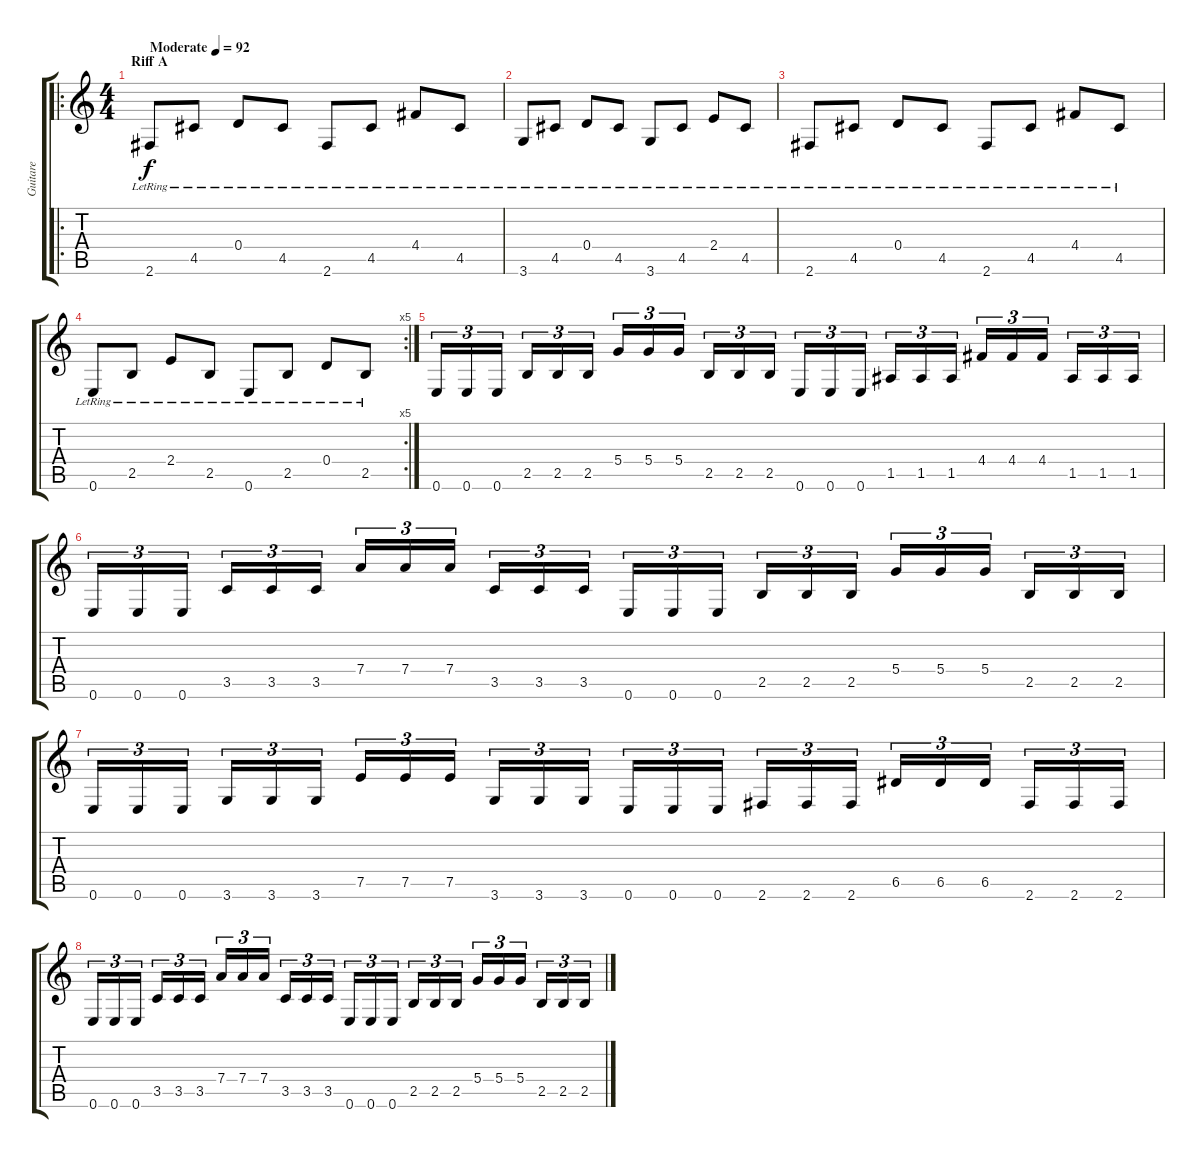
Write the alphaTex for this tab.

\track ("Guitare" "Guitare") {instrument overdrivenguitar}
\staff {score tabs}
\tuning (E4 B3 G3 D3 A2 E2) {hide}
\ro
\ts (4 4)
\section ("" "Riff A")
\tempo (92 "Moderate")
\clef g2
\ks c
2.6{lr}.8{dy f instrument overdrivenguitar} 4.5{lr}.8 0.4{lr}.8 4.5{lr}.8 2.6{lr}.8 4.5{lr}.8 4.4{lr}.8 4.5{lr}.8 |
3.6{lr}.8 4.5{lr}.8 0.4{lr}.8 4.5{lr}.8 3.6{lr}.8 4.5{lr}.8 2.4{lr}.8 4.5{lr}.8 |
2.6{lr}.8 4.5{lr}.8 0.4{lr}.8 4.5{lr}.8 2.6{lr}.8 4.5{lr}.8 4.4{lr}.8 4.5{lr}.8 |
\rc 5
0.6{lr}.8 2.5{lr}.8 2.4{lr}.8 2.5{lr}.8 0.6{lr}.8 2.5{lr}.8 0.4{lr}.8 2.5{lr}.8 |
0.6.16{tu (3 2)} 0.6.16{tu (3 2)} 0.6.16{tu (3 2) beam splitsecondary} 2.5.16{tu (3 2)} 2.5.16{tu (3 2)} 2.5.16{tu (3 2)} 5.4.16{tu (3 2)} 5.4.16{tu (3 2)} 5.4.16{tu (3 2) beam splitsecondary} 2.5.16{tu (3 2)} 2.5.16{tu (3 2)} 2.5.16{tu (3 2)} 0.6.16{tu (3 2)} 0.6.16{tu (3 2)} 0.6.16{tu (3 2) beam splitsecondary} 1.5.16{tu (3 2)} 1.5.16{tu (3 2)} 1.5.16{tu (3 2)} 4.4.16{tu (3 2)} 4.4.16{tu (3 2)} 4.4.16{tu (3 2) beam splitsecondary} 1.5.16{tu (3 2)} 1.5.16{tu (3 2)} 1.5.16{tu (3 2)} |
0.6.16{tu (3 2)} 0.6.16{tu (3 2)} 0.6.16{tu (3 2) beam splitsecondary} 3.5.16{tu (3 2)} 3.5.16{tu (3 2)} 3.5.16{tu (3 2)} 7.4.16{tu (3 2)} 7.4.16{tu (3 2)} 7.4.16{tu (3 2) beam splitsecondary} 3.5.16{tu (3 2)} 3.5.16{tu (3 2)} 3.5.16{tu (3 2)} 0.6.16{tu (3 2)} 0.6.16{tu (3 2)} 0.6.16{tu (3 2) beam splitsecondary} 2.5.16{tu (3 2)} 2.5.16{tu (3 2)} 2.5.16{tu (3 2)} 5.4.16{tu (3 2)} 5.4.16{tu (3 2)} 5.4.16{tu (3 2) beam splitsecondary} 2.5.16{tu (3 2)} 2.5.16{tu (3 2)} 2.5.16{tu (3 2)} |
0.6.16{tu (3 2)} 0.6.16{tu (3 2)} 0.6.16{tu (3 2) beam splitsecondary} 3.6.16{tu (3 2)} 3.6.16{tu (3 2)} 3.6.16{tu (3 2)} 7.5.16{tu (3 2)} 7.5.16{tu (3 2)} 7.5.16{tu (3 2) beam splitsecondary} 3.6.16{tu (3 2)} 3.6.16{tu (3 2)} 3.6.16{tu (3 2)} 0.6.16{tu (3 2)} 0.6.16{tu (3 2)} 0.6.16{tu (3 2) beam splitsecondary} 2.6.16{tu (3 2)} 2.6.16{tu (3 2)} 2.6.16{tu (3 2)} 6.5.16{tu (3 2)} 6.5.16{tu (3 2)} 6.5.16{tu (3 2) beam splitsecondary} 2.6.16{tu (3 2)} 2.6.16{tu (3 2)} 2.6.16{tu (3 2)} |
0.6.16{tu (3 2)} 0.6.16{tu (3 2)} 0.6.16{tu (3 2) beam splitsecondary} 3.5.16{tu (3 2)} 3.5.16{tu (3 2)} 3.5.16{tu (3 2)} 7.4.16{tu (3 2)} 7.4.16{tu (3 2)} 7.4.16{tu (3 2) beam splitsecondary} 3.5.16{tu (3 2)} 3.5.16{tu (3 2)} 3.5.16{tu (3 2)} 0.6.16{tu (3 2)} 0.6.16{tu (3 2)} 0.6.16{tu (3 2) beam splitsecondary} 2.5.16{tu (3 2)} 2.5.16{tu (3 2)} 2.5.16{tu (3 2)} 5.4.16{tu (3 2)} 5.4.16{tu (3 2)} 5.4.16{tu (3 2) beam splitsecondary} 2.5.16{tu (3 2)} 2.5.16{tu (3 2)} 2.5.16{tu (3 2)}
